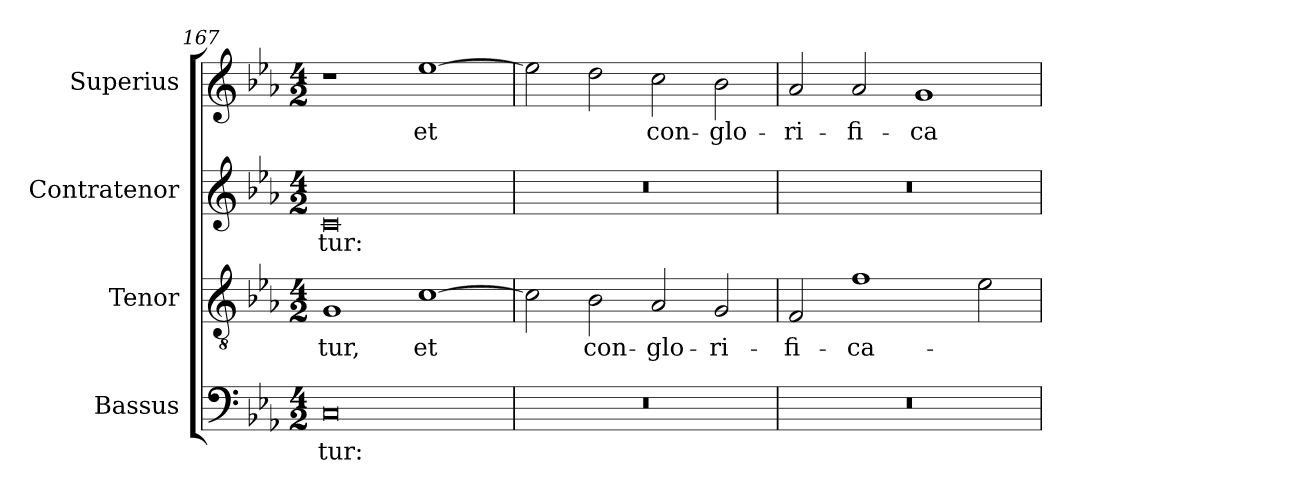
**kern	**text	**kern	**text	**kern	**text	**kern	**text
*part4	*part4	*part3	*part3	*part2	*part2	*part1	*part1
*staff4	*staff4	*staff3	*staff3	*staff2	*staff2	*staff1	*staff1
*I"Bassus	*	*I"Tenor	*	*I"Contratenor	*	*I"Superius	*
*I'B.	*	*I'T.	*	*	*	*	*
*clefF4	*	*clefGv2	*	*clefG2	*	*clefG2	*
*	*	*ITrd7c12	*	*ITrd7c12	*	*	*
*k[b-e-a-]	*	*k[b-e-a-]	*	*k[b-e-a-]	*	*k[b-e-a-]	*
*E-:	*	*E-:	*	*E-:	*	*E-:	*
*M4/2	*	*M4/2	*	*M4/2	*	*M4/2	*
=167	=167	=167	=167	=167	=167	=167	=167
!	!LO:LY:b:color=#000000	!	!	!	!	!	!
!	!	!	!LO:LY:b:color=#000000	!	!	!	!
!	!	!	!	!	!LO:LY:b:color=#000000	!	!
0Ci	-tur:	1GGi	-tur,	0Ci	-tur:	1r	.
!	!	!	!LO:LY:b:color=#000000	!	!	!	!
!	!	!	!	!	!	!	!LO:LY:b:color=#000000
.	.	[>1Ci	et	.	.	[>1ee-i	et
=168	=168	=168	=168	=168	=168	=168	=168
!LO:N:vis=1	!	!	!	!LO:N:vis=1	!	!	!
0r	.	2Ci\]	.	0r	.	2ee-i\]	.
!	!	!	!LO:LY:b:color=#000000	!	!	!	!
.	.	2BB-i\	con-	.	.	2ddi\	.
!	!	!	!LO:LY:b:color=#000000	!	!	!	!
!	!	!	!	!	!	!	!LO:LY:b:color=#000000
.	.	2AA-i/	-glo-	.	.	2cci\	con-
!	!	!	!LO:LY:b:color=#000000	!	!	!	!
!	!	!	!	!	!	!	!LO:LY:b:color=#000000
.	.	2GGi/	-ri-	.	.	2b-i\	-glo-
=169	=169	=169	=169	=169	=169	=169	=169
!LO:N:vis=1	!	!	!	!	!	!	!
!	!	!	!LO:LY:b:color=#000000	!LO:N:vis=1	!	!	!
!	!	!	!	!	!	!	!LO:LY:b:color=#000000
0r	.	2FFi/	-fi-	0r	.	2a-i/	-ri-
!	!	!	!LO:LY:b:color=#000000	!	!	!	!
!	!	!	!	!	!	!	!LO:LY:b:color=#000000
.	.	1Fi	-ca-	.	.	2a-i/	-fi-
!	!	!	!	!	!	!	!LO:LY:b:color=#000000
.	.	.	.	.	.	1gi	-ca-
.	.	2E-i\	.	.	.	.	.
=	=	=	=	=	=	=	=
*-	*-	*-	*-	*-	*-	*-	*-
